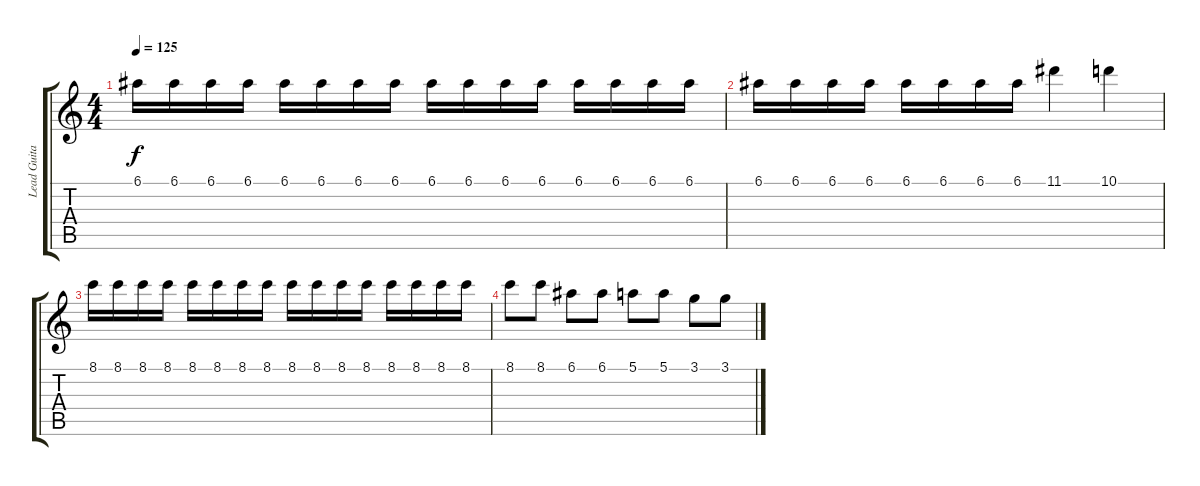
\track ("Lead Guitar" "Lead Guita") {instrument acousticguitarsteel}
\staff {score tabs}
\tuning (E4 B3 G3 D3 A2 E2) {hide}
\ts (4 4)
\tempo 125
\clef g2
\ks c
6.1.16{dy f} 6.1.16 6.1.16 6.1.16 6.1.16 6.1.16 6.1.16 6.1.16 6.1.16 6.1.16 6.1.16 6.1.16 6.1.16 6.1.16 6.1.16 6.1.16 |
6.1.16 6.1.16 6.1.16 6.1.16 6.1.16 6.1.16 6.1.16 6.1.16 11.1.4 10.1.4 |
8.1.16 8.1.16 8.1.16 8.1.16 8.1.16 8.1.16 8.1.16 8.1.16 8.1.16 8.1.16 8.1.16 8.1.16 8.1.16 8.1.16 8.1.16 8.1.16 |
8.1.8 8.1.8 6.1.8 6.1.8 5.1.8 5.1.8 3.1.8 3.1.8
